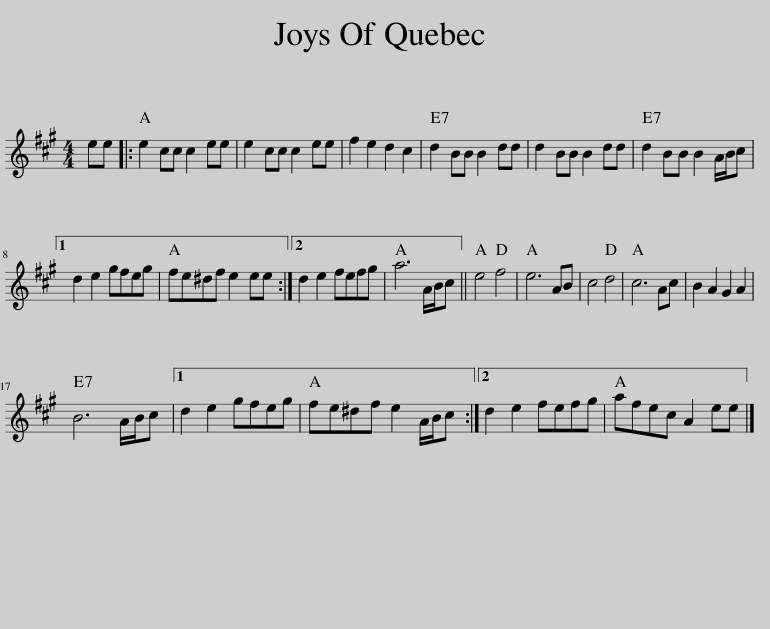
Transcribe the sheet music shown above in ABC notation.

X:1
L:1/8
M:4/4
I:linebreak $
K:A
V:1 treble
V:1
 ee |: e2 cc c2 ee | e2 cc c2 ee | f2 e2 d2 c2 | d2 BB B2 dd | %5
 d2 BB B2 dd | d2 BB B2 A/B/c |1$ d2 e2 gfeg | fe^df e2 ee :|2 d2 e2 fefg | %10
 a6 A/B/c || e4 f4 | e6 AB | c4 d4 | c6 Ac | %15
 B2 A2 G2 A2 |$ B6 A/B/c |1 d2 e2 gfeg | fe^df e2 A/B/c :|2 d2 e2 fefg | %20
 afec A2 ee |] %21
